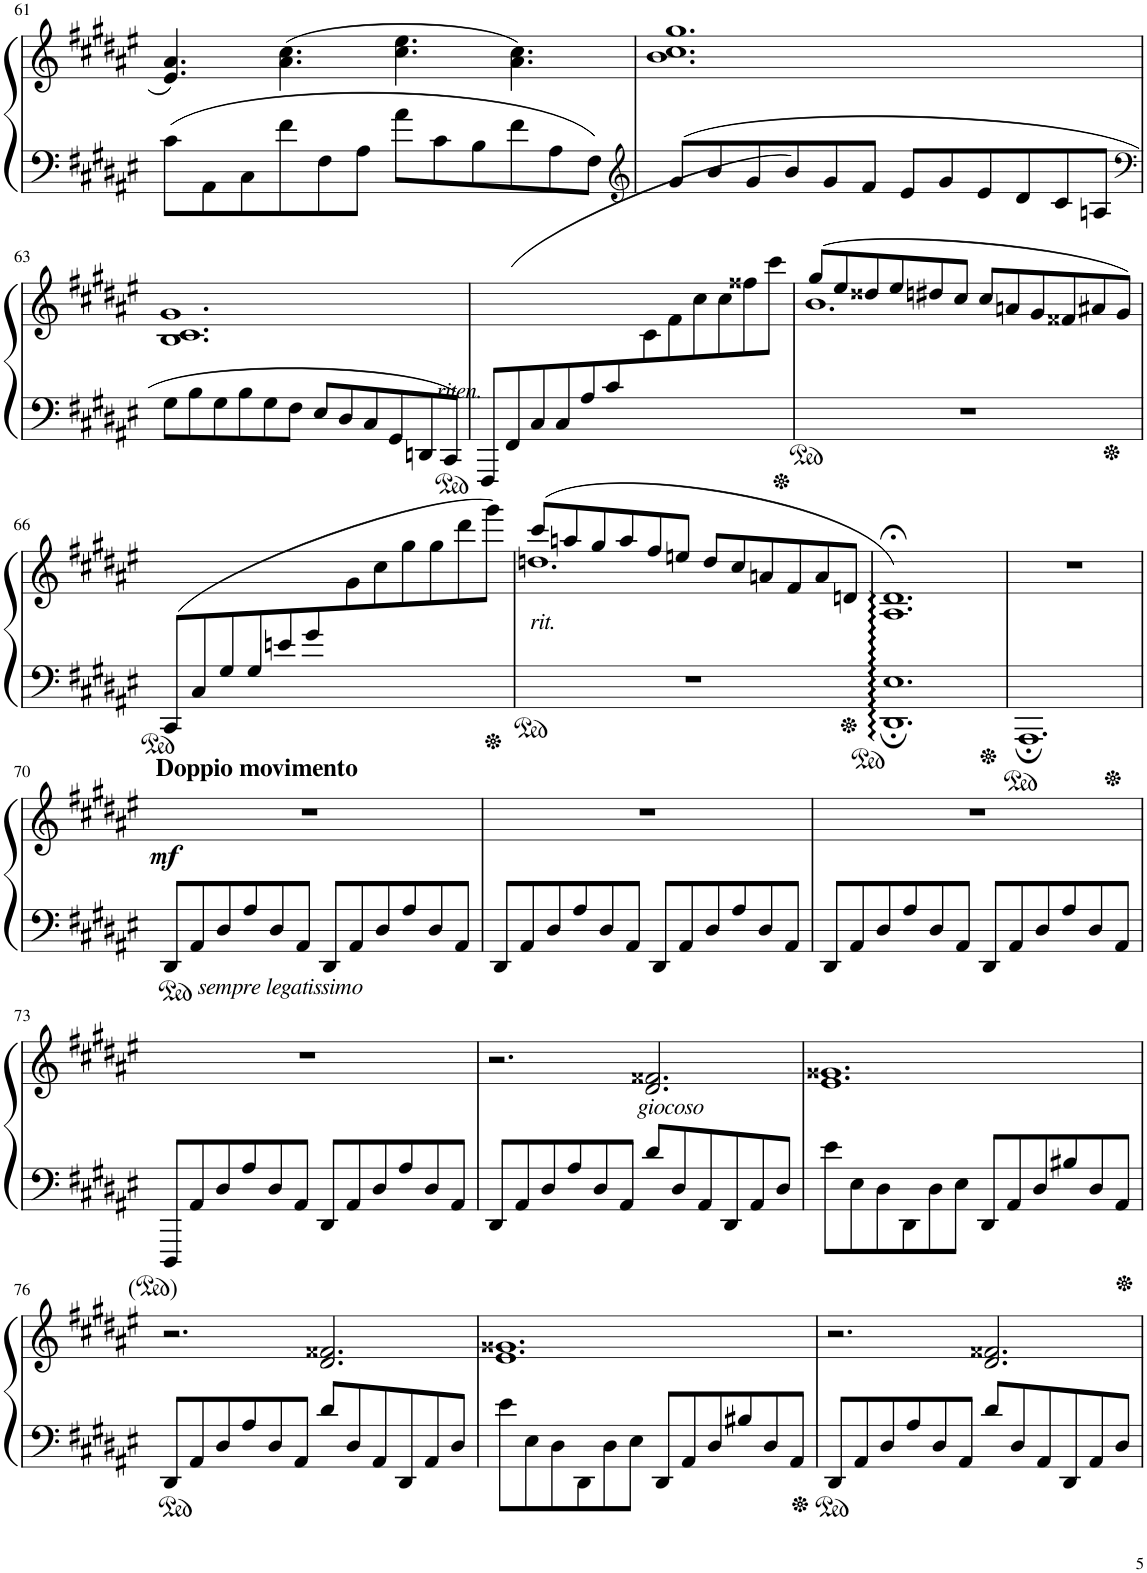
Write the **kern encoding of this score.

**kern	**kern	**dynam
*part1	*part1	*part1
*staff2	*staff1	*staff1/2
*I"Piano	*	*
*I'Pno.	*	*
!!LO:PB:g=z
*clefF4	*clefG2	*
*k[f#c#g#d#a#e#]	*k[f#c#g#d#a#e#]	*
*M6/4	*M6/4	*
=61	=61	=61
8c#\L	4.e#/ 4.a#/	.
8AA#\	.	.
8C#\	.	.
8f#\	(4.a#\ 4.cc#\	.
8F#\	.	.
8A#\J	.	.
8a#\L	4.cc#\ 4.ee#\	.
8c#\	.	.
8B\	.	.
8f#\	4.a#\ 4.cc#\)	.
8A#\	.	.
8F#\J	.	.
=62	=62	=62
*clefG2	*	*
8g#/L	1.b 1.cc# 1.gg#	.
8b/	.	.
8g#/	.	.
8b/	.	.
8g#/	.	.
8f#/J	.	.
8e#/L	.	.
8g#/	.	.
8e#/	.	.
8d#/	.	.
8c#/	.	.
8An/J	.	.
!!LO:LB:g=z
=63	=63	=63
*clefF4	*	*
8G#\L	1.B 1.c# 1.g#	.
8B\	.	.
8G#\	.	.
8B\	.	.
8G#\	.	.
8F#\J	.	.
8E#/L	.	.
8D#/	.	.
8C#/	.	.
8GG#/	.	.
8DDn/	.	.
8CC#/J	.	.
=64	=64	=64
*ped	*	*
*	*^	*
!LO:TX:b:i:t=riten.	!	!	!
(8FFF#/L	1.ryy	2.ryy	.
8FF#/	.	.	.
8C#/	.	.	.
8C#/	.	.	.
8A#/	.	.	.
8c#/	.	.	.
2.ryy	.	8c#\	.
.	.	8f#\	.
.	.	8cc#\	.
.	.	8cc#\	.
.	.	8ff##X\	.
.	.	8ccc#\J)	.
=65	=65	=65	=65
*	*Xped	*	*
1.r	(8gg#/L	1.b	.
.	8ee#/	.	.
.	8dd##X/	.	.
.	8ee#/	.	.
.	8dd#X/	.	.
.	8cc#/J	.	.
.	8cc#/L	.	.
.	8an/	.	.
.	8g#/	.	.
.	8f##X/	.	.
.	8a#X/	.	.
.	8g#/J)	.	.
!!LO:LB:g=z	!!
=66	=66	=66	=66
*ped	*	*	*
(8CC#/L	1.ryy	2.ryy	.
8C#/	.	.	.
8G#/	.	.	.
8G#/	.	.	.
8en/	.	.	.
8g#/	.	.	.
2.ryy	.	8g#\	.
.	.	8cc#\	.
.	.	8gg#\	.
.	.	8gg#\	.
.	.	8ddd#\	.
.	.	8ggg#\J)	.
=67	=67	=67	=67
*	*Xped	*	*
!	!LO:TX:b:i:t=rit.	!	!
1.r	(8ccc#/L	1.ddn	.
.	8aan/	.	.
.	8gg#/	.	.
.	8aa/	.	.
.	8ff#/	.	.
.	8een/J	.	.
.	8dd/L	.	.
.	8cc#/	.	.
.	8an/	.	.
.	8f#/	.	.
.	8a/	.	.
.	8dn/J	.	.
=68	=68	=68	=68
1.DD#; 1.E#;	1.A#;< 1.d#;<)	1.A# 1.d# 1.DD# 1.E#	.
*	*v	*v	*
=69	=69	=69
1.AAA#;	1.r	.
!!LO:LB:g=z
=70	=70	=70
!	!LO:TX:a:B:t=Doppio movimento	!
!LO:TX:b:i:t=sempre legatissimo	!	!
!	!	!LO:DY:a=2
8DD#/L	1.r	mf
8AA#/	.	.
8D#/	.	.
8A#/	.	.
8D#/	.	.
8AA#/J	.	.
8DD#/L	.	.
8AA#/	.	.
8D#/	.	.
8A#/	.	.
8D#/	.	.
8AA#/J	.	.
=71	=71	=71
8DD#/L	1.r	.
8AA#/	.	.
8D#/	.	.
8A#/	.	.
8D#/	.	.
8AA#/J	.	.
8DD#/L	.	.
8AA#/	.	.
8D#/	.	.
8A#/	.	.
8D#/	.	.
8AA#/J	.	.
=72	=72	=72
8DD#/L	1.r	.
8AA#/	.	.
8D#/	.	.
8A#/	.	.
8D#/	.	.
8AA#/J	.	.
8DD#/L	.	.
8AA#/	.	.
8D#/	.	.
8A#/	.	.
8D#/	.	.
8AA#/J	.	.
!!LO:LB:g=z
=73	=73	=73
8DDD#/L	1.r	.
8AA#/	.	.
8D#/	.	.
8A#/	.	.
8D#/	.	.
8AA#/J	.	.
8DD#/L	.	.
8AA#/	.	.
8D#/	.	.
8A#/	.	.
8D#/	.	.
8AA#/J	.	.
=74	=74	=74
8DD#/L	2.r	.
8AA#/	.	.
8D#/	.	.
8A#/	.	.
8D#/	.	.
8AA#/J	.	.
!	!LO:TX:b:i:t=giocoso	!
8d#/L	2.d#/ 2.f##X/	.
8D#/	.	.
8AA#/	.	.
8DD#/	.	.
8AA#/	.	.
8D#/J	.	.
=75	=75	=75
8e#\L	1.e# 1.g##X	.
8E#\	.	.
8D#\	.	.
8DD#\	.	.
8D#\	.	.
8E#\J	.	.
8DD#/L	.	.
8AA#/	.	.
8D#/	.	.
8B#X/	.	.
8D#/	.	.
8AA#/J	.	.
!!LO:LB:g=z
=76	=76	=76
8DD#/L	2.r	.
8AA#/	.	.
8D#/	.	.
8A#/	.	.
8D#/	.	.
8AA#/J	.	.
8d#/L	2.d#/ 2.f##X/	.
8D#/	.	.
8AA#/	.	.
8DD#/	.	.
8AA#/	.	.
8D#/J	.	.
=77	=77	=77
8e#\L	1.e# 1.g##X	.
8E#\	.	.
8D#\	.	.
8DD#\	.	.
8D#\	.	.
8E#\J	.	.
8DD#/L	.	.
8AA#/	.	.
8D#/	.	.
8B#X/	.	.
8D#/	.	.
8AA#/J	.	.
=78	=78	=78
8DD#/L	2.r	.
8AA#/	.	.
8D#/	.	.
8A#/	.	.
8D#/	.	.
8AA#/J	.	.
8d#/L	2.d#/ 2.f##X/	.
8D#/	.	.
8AA#/	.	.
8DD#/	.	.
8AA#/	.	.
8D#/J	.	.
=	=	=
*-	*-	*-
